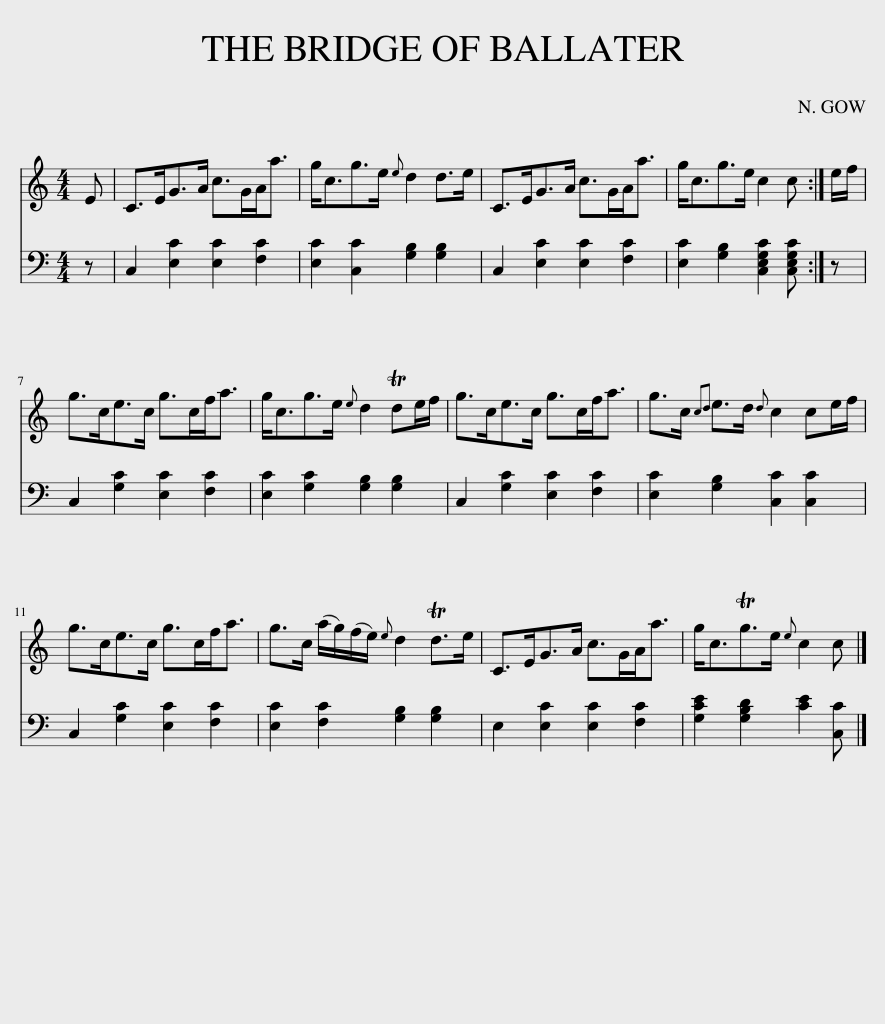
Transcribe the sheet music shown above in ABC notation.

X:1
%%score 1 2
L:1/8
M:4/4
I:linebreak $
K:C
V:1 treble
V:2 bass
V:1
 E | C>EG>A c>GA<a | g<cg>e{e} d2 d>e | C>EG>A c>GA<a | g<cg>e c2 c :| %5
 e/f/ |$ g>ce>c g>cf<a | g<cg>e{e} d2 Tde/f/ | g>ce>c g>cf<a | g>c{cd} e>d{d} c2 ce/f/ |$ %10
 g>ce>c g>cf<a | g>c (a/g/)(f/e/){e} d2 Td>e | C>EG>A c>GA<a | g<cTg>e{e} c2 c |] %14
V:2
 z | C,2 [E,C]2 [E,C]2 [F,C]2 | [E,C]2 [C,C]2 [G,B,]2 [G,B,]2 | C,2 [E,C]2 [E,C]2 [F,C]2 | [E,C]2 [G,B,]2 [C,E,G,C]2 [C,E,G,C] :| %5
 z |$ C,2 [G,C]2 [E,C]2 [F,C]2 | [E,C]2 [G,C]2 [G,B,]2 [G,B,]2 | C,2 [G,C]2 [E,C]2 [F,C]2 | [E,C]2 [G,B,]2 [C,C]2 [C,C]2 |$ %10
 C,2 [G,C]2 [E,C]2 [F,C]2 | [E,C]2 [F,C]2 [G,B,]2 [G,B,]2 | E,2 [E,C]2 [E,C]2 [F,C]2 | [G,CE]2 [G,B,D]2 [CE]2 [C,C] |] %14
